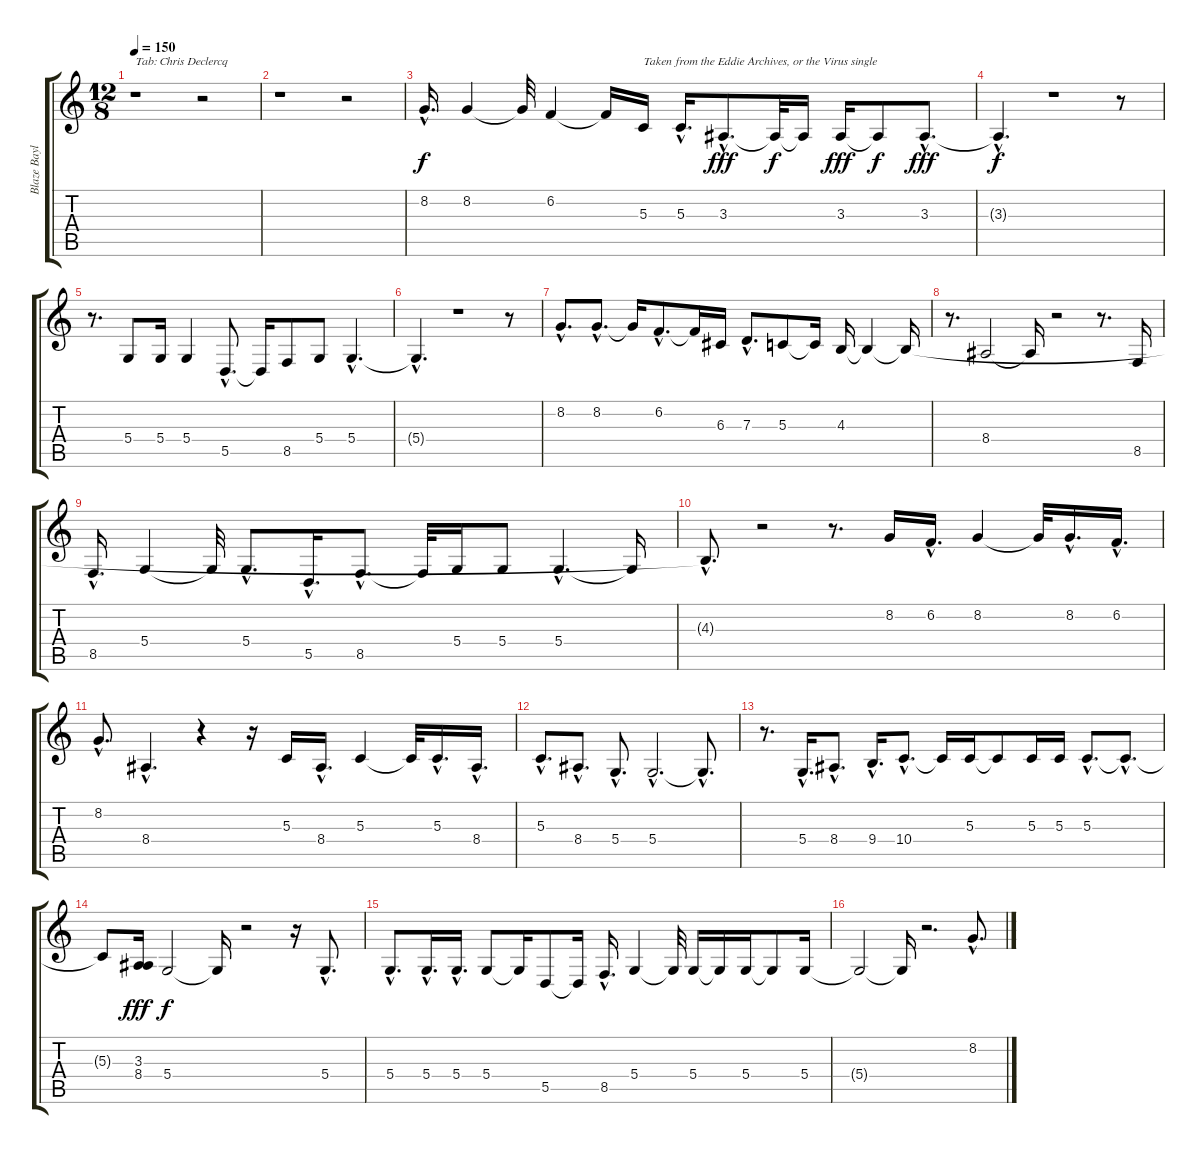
\track ("Blaze Bayley  ( vocals )" "Blaze Bayl") {instrument lead6voice}
\staff {score tabs}
\tuning (E4 B3 G3 D3 A2 E2) {hide}
\ts (12 8)
\tempo 150
\clef g2
\ks c
r.1{txt "Tab: Chris Declercq" dy f instrument lead6voice} r.2 |
r.1 r.2 |
8.2{hac}.16{d} 8.2.4 8.2{t}.32 6.2.4 6.2{t}.16 5.3.16{txt "Taken from the Eddie Archives, or the Virus single"} 5.3{hac}.16{d} 3.3{hac}.8{d dy fff} 3.3{t}.32{dy f} 3.3{t}.16 3.3.16{dy fff} 3.3{t}.8{dy f} 3.3{hac}.8{d dy fff} |
3.3{hac t}.4{d dy f} r.1 r.8 |
r.8{d} 5.4.8 5.4.16 5.4.4 5.5{hac}.8{d} 5.5{t}.16 8.5.8 5.4.8 5.4{hac}.4{d} |
5.4{hac t}.4{d} r.1 r.8 |
8.2{hac}.8{d} 8.2{hac}.8{d} 8.2{t}.16 6.2{hac}.8{d} 6.2{t}.16 6.3.16 7.3{hac}.8{d} 5.3.8 5.3{t}.16 4.3.16 4.3{t}.4 4.3{t}.16 |
r.8{d} 8.4.2 8.4{t}.16 r.2 r.8{d} 8.5.16 |
8.5{hac}.16{d} 5.4.4 5.4{t}.32 5.4{hac}.8{d} 5.5{hac}.16{d} 8.5{hac}.8{d} 8.5{t}.32 5.4.16 5.4.8 5.4{hac}.4{d} 5.4{t}.16 |
4.3{hac t}.8{d} r.2 r.8{d} 8.2.16 6.2{hac}.16{d} 8.2.4 8.2{t}.32 8.2{hac}.16{d} 6.2{hac}.16{d} |
8.2{hac}.8{d} 8.4{hac}.4{d} r.4 r.16 5.3.16 8.4{hac}.16{d} 5.3.4 5.3{t}.32 5.3{hac}.16{d} 8.4{hac}.16{d} |
5.3{hac}.8{d} 8.4{hac}.8{d} 5.4{hac}.8{d} 5.4{hac}.2{d} 5.4{hac t}.8{d} |
r.8{d} 5.4{hac}.16{d} 8.4{hac}.8{d} 9.4{hac}.16{d} 10.4{hac}.8{d} 10.4{t}.16 5.3.16 5.3{t}.8 5.3.16 5.3.16 5.3{hac}.8{d} 5.3{hac t}.8{d} |
5.3{t}.8 (3.3 8.4).16{dy fff} 5.4.2{dy f} 5.4{t}.16 r.2 r.16 5.4{hac}.8{d} |
5.4{hac}.8{d} 5.4{hac}.16{d} 5.4{hac}.16{d} 5.4.8 5.4{t}.16 5.5.8 5.5{t}.16 8.5{hac}.16{d} 5.4.4 5.4{t}.32 5.4.16 5.4{t}.16 5.4.16 5.4{t}.8 5.4.16 |
5.4{t}.2 5.4{t}.16 r.2{d} 8.2{hac}.8{d}
